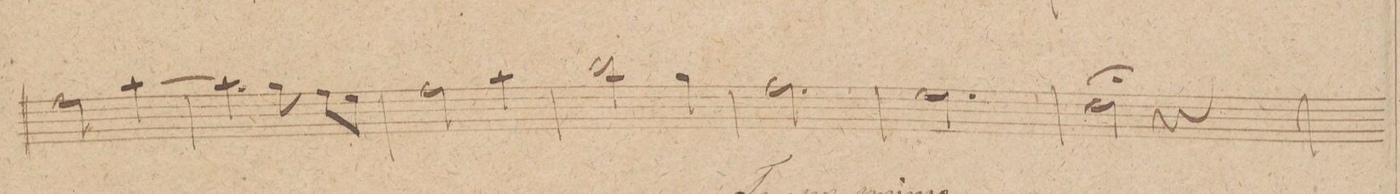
**kern	**dynam
*I"Oboi 1mo	*
*clefG2	*
*k[b-]	*
*met(c|)	*
*M3/4	*
2ff\	.
[4aa\	.
=138	=138
4.aa\]	.
8gg\	.
8ff\L	.
8ee\J	.
=139	=139
2ff\	.
4aa\	.
=140	=140
2bb-\	.
4gg\	.
=141	=141
2.ff\	.
=142	=142
2.ee\	.
=143	=143
2dd;\	.
4r	.
=144	=144
*-	*-
